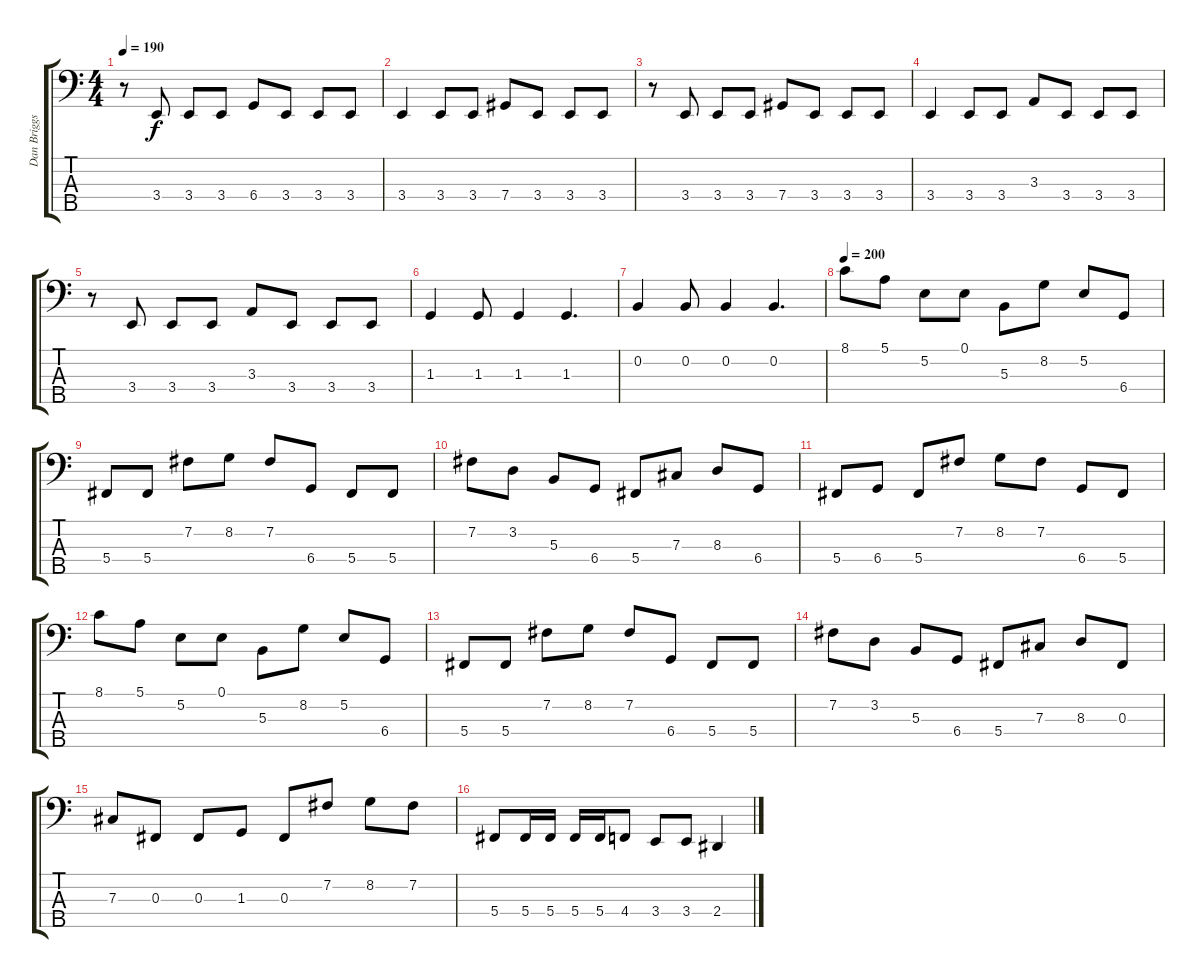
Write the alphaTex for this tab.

\track ("Dan Briggs" "Dan Briggs") {instrument electricbassfinger}
\staff {score tabs}
\tuning (E2 B1 Gb1 Db1 Ab0) {hide}
\ts (4 4)
\tempo 190
\clef f4
\ks c
r.8{dy f} 3.4.8 3.4.8 3.4.8 6.4.8 3.4.8 3.4.8 3.4.8 |
3.4.4 3.4.8 3.4.8 7.4.8 3.4.8 3.4.8 3.4.8 |
r.8 3.4.8 3.4.8 3.4.8 7.4.8 3.4.8 3.4.8 3.4.8 |
3.4.4 3.4.8 3.4.8 3.3.8 3.4.8 3.4.8 3.4.8 |
r.8 3.4.8 3.4.8 3.4.8 3.3.8 3.4.8 3.4.8 3.4.8 |
1.3.4 1.3.8 1.3.4 1.3.4{d} |
0.2.4 0.2.8 0.2.4 0.2.4{d} |
\tempo 200
8.1.8 5.1.8 5.2.8 0.1.8 5.3.8 8.2.8 5.2.8 6.4.8 |
5.4.8 5.4.8 7.2.8 8.2.8 7.2.8 6.4.8 5.4.8 5.4.8 |
7.2.8 3.2.8 5.3.8 6.4.8 5.4.8 7.3.8 8.3.8 6.4.8 |
5.4.8 6.4.8 5.4.8 7.2.8 8.2.8 7.2.8 6.4.8 5.4.8 |
8.1.8 5.1.8 5.2.8 0.1.8 5.3.8 8.2.8 5.2.8 6.4.8 |
5.4.8 5.4.8 7.2.8 8.2.8 7.2.8 6.4.8 5.4.8 5.4.8 |
7.2.8 3.2.8 5.3.8 6.4.8 5.4.8 7.3.8 8.3.8 0.3.8 |
7.3.8 0.3.8 0.3.8 1.3.8 0.3.8 7.2.8 8.2.8 7.2.8 |
5.4.8 5.4.16 5.4.16 5.4.16 5.4.16 4.4.8 3.4.8 3.4.8 2.4.4
